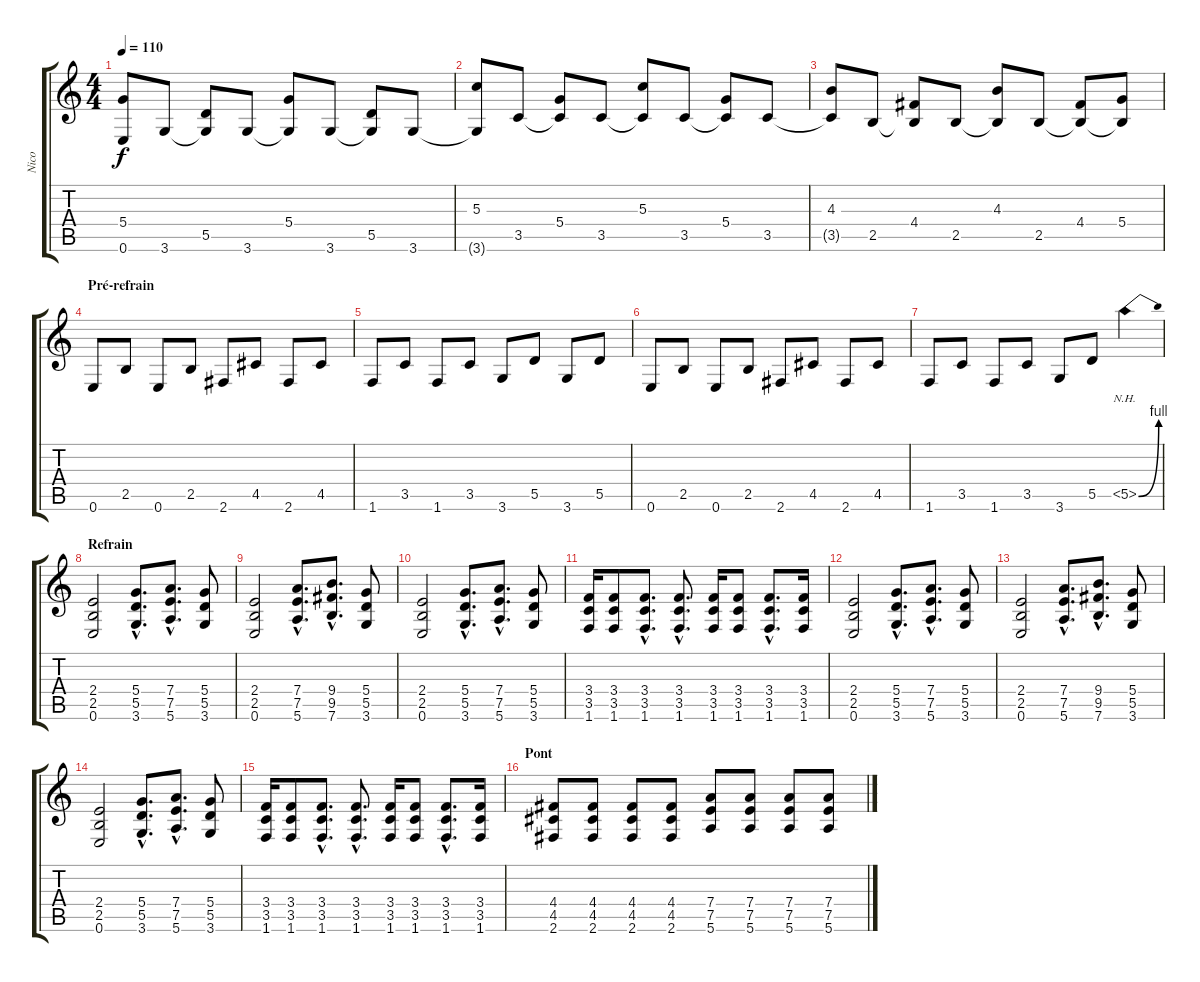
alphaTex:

\track ("Nico" "Nico") {instrument electricguitarclean}
\staff {score tabs}
\tuning (E4 B3 G3 D3 A2 E2) {hide}
\ts (4 4)
\tempo 110
\clef g2
\ks c
(5.4 0.6{t}).8{dy f} 3.6.8 (5.5 3.6{t}).8 3.6.8 (5.4 3.6{t}).8 3.6.8 (5.5 3.6{t}).8 3.6.8 |
(5.3 3.6{t}).8 3.5.8 (5.4 3.5{t}).8 3.5.8 (5.3 3.5{t}).8 3.5.8 (5.4 3.5{t}).8 3.5.8 |
(4.3 3.5{t}).8 2.5.8 (4.4 2.5{t}).8 2.5.8 (4.3 2.5{t}).8 2.5.8 (4.4 2.5{t}).8 (5.4 2.5{t}).8 |
\section ("" "Pré-refrain")
0.6.8{balance 16 instrument distortionguitar} 2.5.8 0.6.8 2.5.8 2.6.8 4.5.8 2.6.8 4.5.8 |
1.6.8 3.5.8 1.6.8 3.5.8 3.6.8 5.5.8 3.6.8 5.5.8 |
0.6.8 2.5.8 0.6.8 2.5.8 2.6.8 4.5.8 2.6.8 4.5.8 |
1.6.8 3.5.8 1.6.8 3.5.8 3.6.8 5.5.8 5.5{be (bend 0 0 60 4) nh}.4 |
\section ("" "Refrain")
(2.4 2.5 0.6).2 (5.4{hac} 5.5{hac} 3.6{hac}).8{d} (7.4{hac} 7.5{hac} 5.6{hac}).8{d} (5.4 5.5 3.6).8 |
(2.4 2.5 0.6).2 (7.4{hac} 7.5{hac} 5.6{hac}).8{d} (9.4{hac} 9.5{hac} 7.6{hac}).8{d} (5.4 5.5 3.6).8 |
(2.4 2.5 0.6).2 (5.4{hac} 5.5{hac} 3.6{hac}).8{d} (7.4{hac} 7.5{hac} 5.6{hac}).8{d} (5.4 5.5 3.6).8 |
(3.4 3.5 1.6).16 (3.4 3.5 1.6).8 (3.4{hac} 3.5{hac} 1.6{hac}).8{d} (3.4{hac} 3.5{hac} 1.6{hac}).8{d} (3.4 3.5 1.6).16 (3.4 3.5 1.6).8 (3.4{hac} 3.5{hac} 1.6{hac}).8{d} (3.4 3.5 1.6).16 |
(2.4 2.5 0.6).2 (5.4{hac} 5.5{hac} 3.6{hac}).8{d} (7.4{hac} 7.5{hac} 5.6{hac}).8{d} (5.4 5.5 3.6).8 |
(2.4 2.5 0.6).2 (7.4{hac} 7.5{hac} 5.6{hac}).8{d} (9.4{hac} 9.5{hac} 7.6{hac}).8{d} (5.4 5.5 3.6).8 |
(2.4 2.5 0.6).2 (5.4{hac} 5.5{hac} 3.6{hac}).8{d} (7.4{hac} 7.5{hac} 5.6{hac}).8{d} (5.4 5.5 3.6).8 |
(3.4 3.5 1.6).16 (3.4 3.5 1.6).8 (3.4{hac} 3.5{hac} 1.6{hac}).8{d} (3.4{hac} 3.5{hac} 1.6{hac}).8{d} (3.4 3.5 1.6).16 (3.4 3.5 1.6).8 (3.4{hac} 3.5{hac} 1.6{hac}).8{d} (3.4 3.5 1.6).16 |
\section ("" "Pont")
(4.4 4.5 2.6).8 (4.4 4.5 2.6).8 (4.4 4.5 2.6).8 (4.4 4.5 2.6).8 (7.4 7.5 5.6).8 (7.4 7.5 5.6).8 (7.4 7.5 5.6).8 (7.4 7.5 5.6).8
